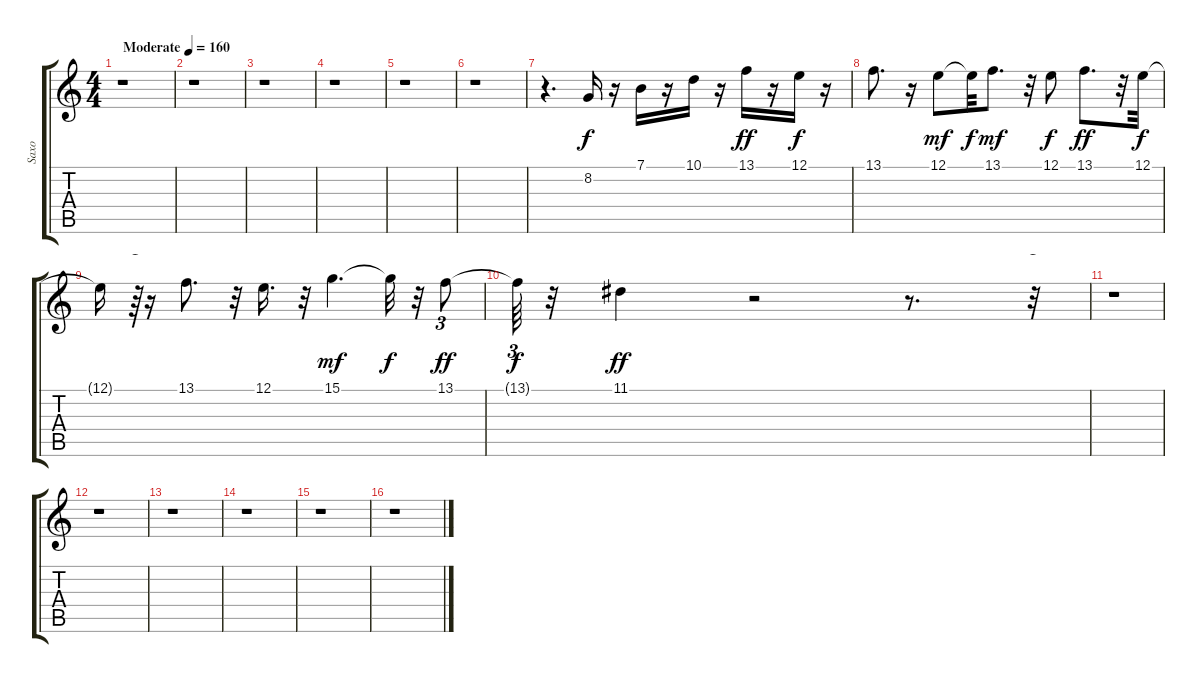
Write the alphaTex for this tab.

\track ("Saxo" "Saxo") {instrument altosax}
\staff {score tabs}
\tuning (E4 B3 G3 D3 A2 E2) {hide}
\ts (4 4)
\tempo (160 "Moderate")
\clef g2
\ks c
r.1{dy f instrument altosax} |
r.1 |
r.1 |
r.1 |
r.1 |
r.1 |
r.4{d} 8.2.16 r.16 7.1.16 r.16 10.1.16 r.16 13.1.16{dy ff} r.16 12.1.16{dy f} r.16 |
13.1.8{d} r.16 12.1.8{dy mf} 12.1{t}.32{dy f} 13.1.8{d dy mf} r.32 12.1.8{dy f} 13.1.8{d dy ff} r.32 12.1.32{dy f} |
12.1{t}.16 r.64{tu (3 2)} r.16 13.1.8{d} r.32 12.1.16{d} r.32 15.1.4{d dy mf} 15.1{t}.32{dy f} r.32 13.1.8{tu (3 2) dy ff} |
13.1{t}.64{tu (3 2) dy f} r.32 11.1.4{dy ff} r.2 r.8{d} r.32{tu (3 2)} |
r.1 |
r.1 |
r.1 |
r.1 |
r.1 |
r.1
